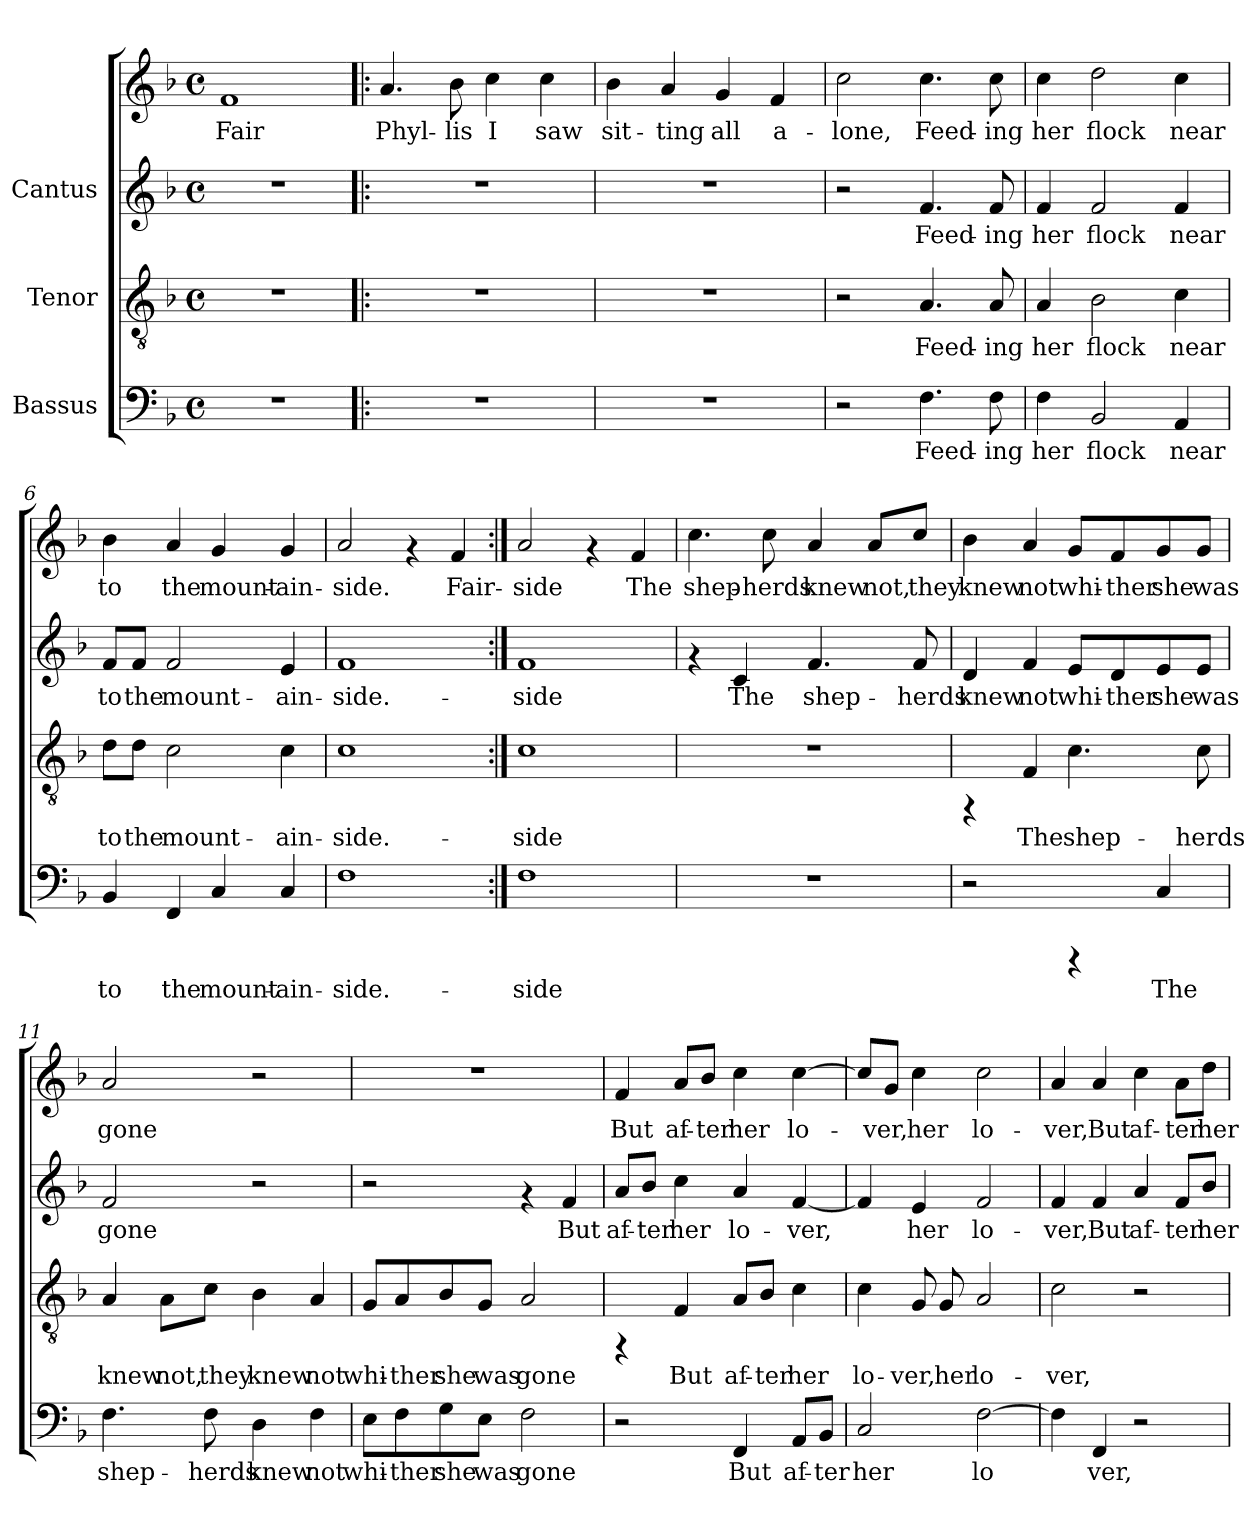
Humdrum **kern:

**kern	**text	**kern	**text	**kern	**text	**kern	**text
*part3	*part3	*part2	*part2	*part1	*part1	*part1	*part1
*staff4	*staff4	*staff3	*staff3	*staff2	*staff2	*staff1	*staff1
*I"Bassus	*	*I"Tenor	*	*I"Cantus	*	*	*
!!LO:PB:g=z
*stria5	*	*stria5	*	*stria5	*	*stria5	*
*clefF4	*	*clefGv2	*	*clefG2	*	*clefG2	*
*k[b-]	*	*k[b-]	*	*k[b-]	*	*k[b-]	*
*F:	*	*F:	*	*F:	*	*F:	*
*M4/4	*	*M4/4	*	*M4/4	*	*M4/4	*
*met(c)	*	*met(c)	*	*met(c)	*	*met(c)	*
*MM168	*	*MM168	*	*MM168	*	*MM168	*
=1	=1	=1	=1	=1	=1	=1	=1
!	!	!	!	!	!	!	!LO:LY:b:cj
1r	.	1r	.	1r	.	1f	Fair
=2!|:	=2!|:	=2!|:	=2!|:	=2!|:	=2!|:	=2!|:	=2!|:
!	!	!	!	!	!	!	!LO:LY:b:cj
1r	.	1r	.	1r	.	4.a/	Phyl-
!	!	!	!	!	!	!	!LO:LY:b:cj
.	.	.	.	.	.	8b-\	-lis
!	!	!	!	!	!	!	!LO:LY:b:cj
.	.	.	.	.	.	4cc\	I
!	!	!	!	!	!	!	!LO:LY:b:cj
.	.	.	.	.	.	4cc\	saw
=3	=3	=3	=3	=3	=3	=3	=3
!	!	!	!	!	!	!	!LO:LY:b:cj
1r	.	1r	.	1r	.	4b-\	sit-
!	!	!	!	!	!	!	!LO:LY:b:cj
.	.	.	.	.	.	4a/	-ting
!	!	!	!	!	!	!	!LO:LY:b:cj
.	.	.	.	.	.	4g/	all
!	!	!	!	!	!	!	!LO:LY:b:cj
.	.	.	.	.	.	4f/	a-
=4	=4	=4	=4	=4	=4	=4	=4
!	!	!	!	!	!	!	!LO:LY:b:cj
2r	.	2r	.	2r	.	2cc\	-lone,
!	!LO:LY:b:cj	!	!LO:LY:b:cj	!	!LO:LY:b:cj	!	!LO:LY:b:cj
4.F\	Feed-	4.A/	Feed-	4.f/	Feed-	4.cc\	Feed-
!	!LO:LY:b:cj	!	!LO:LY:b:cj	!	!LO:LY:b:cj	!	!LO:LY:b:cj
8F\	-ing	8A/	-ing	8f/	-ing	8cc\	-ing
=5	=5	=5	=5	=5	=5	=5	=5
!	!LO:LY:b:cj	!	!LO:LY:b:cj	!	!LO:LY:b:cj	!	!LO:LY:b:cj
4F\	her	4A/	her	4f/	her	4cc\	her
!	!LO:LY:b:cj	!	!LO:LY:b:cj	!	!LO:LY:b:cj	!	!LO:LY:b:cj
2BB-/	flock	2B-\	flock	2f/	flock	2dd\	flock
!	!LO:LY:b:cj	!	!LO:LY:b:cj	!	!LO:LY:b:cj	!	!LO:LY:b:cj
4AA/	near	4c\	near	4f/	near	4cc\	near
!!LO:LB:g=z
=6	=6	=6	=6	=6	=6	=6	=6
!	!LO:LY:b:cj	!	!LO:LY:b:cj	!	!LO:LY:b:cj	!	!LO:LY:b:cj
4BB-/	to	8d\L	to	8f/L	-to	4b-\	to
!	!	!	!LO:LY:b:cj	!	!LO:LY:b:cj	!	!
.	.	8d\J	the	8f/J	the	.	.
!	!LO:LY:b:cj	!	!LO:LY:b:cj	!	!LO:LY:b:cj	!	!LO:LY:b:cj
4FF/	the	2c\	mount-	2f/	mount-	4a/	the
!	!LO:LY:b:cj	!	!	!	!	!	!LO:LY:b:cj
4C/	mount-	.	.	.	.	4g/	mount-
!	!LO:LY:b:cj	!	!LO:LY:b:cj	!	!LO:LY:b:cj	!	!LO:LY:b:cj
4C/	-ain-	4c\	-ain-	4e/	-ain-	4g/	-ain-
=7	=7	=7	=7	=7	=7	=7	=7
!	!LO:LY:b:cj	!	!LO:LY:b:cj	!	!LO:LY:b:cj	!	!LO:LY:b:cj
1F	-side.-	1c	-side.-	1f	-side.-	2a/	-side.
.	.	.	.	.	.	4rf	.
!	!	!	!	!	!	!	!LO:LY:b:cj
.	.	.	.	.	.	4f/	Fair-
=8:|!	=8:|!	=8:|!	=8:|!	=8:|!	=8:|!	=8:|!	=8:|!
!	!LO:LY:b:cj	!	!LO:LY:b:cj	!	!LO:LY:b:cj	!	!LO:LY:b:cj
1F	-side	1c	-side	1f	side	2a/	-side
.	.	.	.	.	.	4rf	.
!	!	!	!	!	!	!	!LO:LY:b:cj
.	.	.	.	.	.	4f/	The
=9	=9	=9	=9	=9	=9	=9	=9
!	!	!	!	!	!	!	!LO:LY:b:cj
1r	.	1r	.	4rf	.	4.cc\	shep-
!	!	!	!	!	!LO:LY:b:cj	!	!
.	.	.	.	4c/	The	.	.
!	!	!	!	!	!	!	!LO:LY:b:cj
.	.	.	.	.	.	8cc\	-herds
!	!	!	!	!	!LO:LY:b:cj	!	!LO:LY:b:cj
.	.	.	.	4.f/	shep-	4a/	knew
!	!	!	!	!	!	!	!LO:LY:b:cj
.	.	.	.	.	.	8a/L	not,
!	!	!	!	!	!LO:LY:b:cj	!	!LO:LY:b:cj
.	.	.	.	8f/	-herds	8cc/J	they
!!LO:LB:g=z
=10	=10	=10	=10	=10	=10	=10	=10
!	!	!	!	!	!LO:LY:b:cj	!	!LO:LY:b:cj
2r	.	4rFF	.	4d/	knew	4b-\	knew
!	!	!	!LO:LY:b:cj	!	!LO:LY:b:cj	!	!LO:LY:b:cj
.	.	4F/	The	4f/	not	4a/	not
!	!	!	!LO:LY:b:cj	!	!LO:LY:b:cj	!	!LO:LY:b:cj
4rCCC	.	4.c\	shep-	8e/L	whi-	8g/L	whi-
!	!	!	!	!	!LO:LY:b:cj	!	!LO:LY:b:cj
.	.	.	.	8d/	-ther	8f/	-ther
!	!LO:LY:b:cj	!	!	!	!LO:LY:b:cj	!	!LO:LY:b:cj
4C/	The	.	.	8e/	she	8g/	she
!	!	!	!LO:LY:b:cj	!	!LO:LY:b:cj	!	!LO:LY:b:cj
.	.	8c\	-herds	8e/J	was	8g/J	was
=11	=11	=11	=11	=11	=11	=11	=11
!	!LO:LY:b:cj	!	!LO:LY:b:cj	!	!LO:LY:b:cj	!	!LO:LY:b:cj
4.F\	shep-	4A/	knew	2f/	gone	2a/	gone
!	!	!	!LO:LY:b:cj	!	!	!	!
.	.	8A\L	not,	.	.	.	.
!	!LO:LY:b:cj	!	!LO:LY:b:cj	!	!	!	!
8F\	-herds	8c\J	they	.	.	.	.
!	!LO:LY:b:cj	!	!LO:LY:b:cj	!	!	!	!
4D\	knew	4B-\	knew	2r	.	2r	.
!	!LO:LY:b:cj	!	!LO:LY:b:cj	!	!	!	!
4F\	not	4A/	not	.	.	.	.
=12	=12	=12	=12	=12	=12	=12	=12
!	!LO:LY:b:cj	!	!LO:LY:b:cj	!	!	!	!
8E\L	whi-	8G/L	whi-	2r	.	1r	.
!	!LO:LY:b:cj	!	!LO:LY:b:cj	!	!	!	!
8F\	-ther	8A/	-ther	.	.	.	.
!	!LO:LY:b:cj	!	!LO:LY:b:cj	!	!	!	!
8G\	she	8B-/	she	.	.	.	.
!	!LO:LY:b:cj	!	!LO:LY:b:cj	!	!	!	!
8E\J	was	8G/J	was	.	.	.	.
!	!LO:LY:b:cj	!	!LO:LY:b:cj	!	!	!	!
2F\	gone	2A/	gone	4rf	.	.	.
!	!	!	!	!	!LO:LY:b:cj	!	!
.	.	.	.	4f/	But	.	.
!!LO:PB:g=z
=13	=13	=13	=13	=13	=13	=13	=13
!	!	!	!	!	!LO:LY:b:cj	!	!LO:LY:b:cj
2r	.	4rFF	.	8a/L	-af-	4f/	But
!	!	!	!	!	!LO:LY:b:cj	!	!
.	.	.	.	8b-/J	-ter	.	.
!	!	!	!LO:LY:b:cj	!	!LO:LY:b:cj	!	!LO:LY:b:cj
.	.	4F/	But	4cc\	her	8a/L	af-
!	!	!	!	!	!	!	!LO:LY:b:cj
.	.	.	.	.	.	8b-/J	-ter
!	!LO:LY:b:cj	!	!LO:LY:b:cj	!	!LO:LY:b:cj	!	!LO:LY:b:cj
4FF/	But	8A/L	af-	4a/	lo-	4cc\	her
!	!	!	!LO:LY:b:cj	!	!	!	!
.	.	8B-/J	-ter	.	.	.	.
!	!LO:LY:b:cj	!	!LO:LY:b:cj	!	!LO:LY:b:cj	!	!LO:LY:b:cj
8AA/L	af-	4c\	her	[<4f/	-ver,	[>4cc\	lo-
!	!LO:LY:b:cj	!	!	!	!	!	!
8BB-/J	-ter	.	.	.	.	.	.
=14	=14	=14	=14	=14	=14	=14	=14
!	!LO:LY:b:cj	!	!LO:LY:b:cj	!	!LO:LY:b:cj	!	!LO:LY:b:cj
2C/	her	4c\	lo-	4f/]	-	8cc/L]	.
!	!	!	!	!	!	!	!LO:LY:b:cj
.	.	.	.	.	.	8g/J	ver,
!	!	!	!LO:LY:b:cj	!	!LO:LY:b:cj	!	!LO:LY:b:cj
.	.	8G/	-ver,	4e/	her	4cc\	her
!	!	!	!LO:LY:b:cj	!	!	!	!
.	.	8G/	her	.	.	.	.
!	!LO:LY:b:cj	!	!LO:LY:b:cj	!	!LO:LY:b:cj	!	!LO:LY:b:cj
[>2F\	lo-	2A/	lo-	2f/	lo-	2cc\	lo-
=15	=15	=15	=15	=15	=15	=15	=15
!	!LO:LY:b:cj	!	!LO:LY:b:cj	!	!LO:LY:b:cj	!	!LO:LY:b:cj
4F\]	-	2c\	-ver,	4f/	ver,	4a/	-ver,
!	!LO:LY:b:cj	!	!	!	!LO:LY:b:cj	!	!LO:LY:b:cj
4FF/	ver,	.	.	4f/	But	4a/	But
!	!	!	!	!	!LO:LY:b:cj	!	!LO:LY:b:cj
2r	.	2r	.	4a/	af-	4cc\	af-
!	!	!	!	!	!LO:LY:b:cj	!	!LO:LY:b:cj
.	.	.	.	8f/L	-ter	8a\L	-ter
!	!	!	!	!	!LO:LY:b:cj	!	!LO:LY:b:cj
.	.	.	.	8b-/J	her	8dd\J	her
=	=	=	=	=	=	=	=
*-	*-	*-	*-	*-	*-	*-	*-
